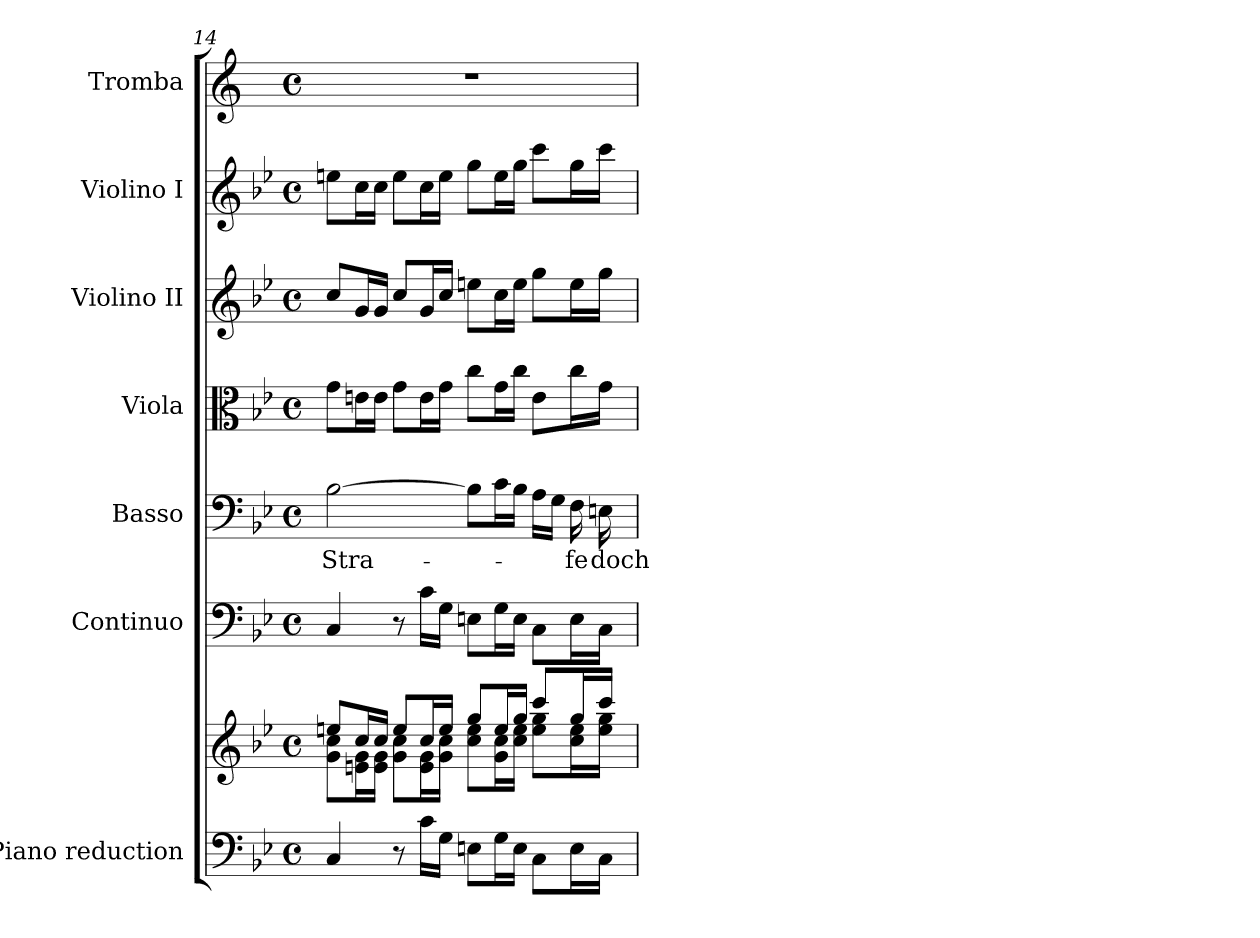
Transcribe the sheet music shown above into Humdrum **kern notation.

**kern	**kern	**kern	**kern	**text	**kern	**kern	**kern	**kern
*part7	*part7	*part6	*part5	*part5	*part4	*part3	*part2	*part1
*staff8	*staff7	*staff6	*staff5	*staff5	*staff4	*staff3	*staff2	*staff1
*I"Piano reduction	*	*I"Continuo	*I"Basso	*	*I"Viola	*I"Violino II	*I"Violino I	*I"Tromba
*I'Pno	*	*	*	*	*	*	*	*
*clefF4	*clefG2	*clefF4	*clefF4	*	*clefC3	*clefG2	*clefG2	*clefG2
*	*	*	*	*	*	*	*	*ITrd1c2
*k[b-e-]	*k[b-e-]	*k[b-e-]	*k[b-e-]	*	*k[b-e-]	*k[b-e-]	*k[b-e-]	*k[b-e-]
*M4/4	*M4/4	*M4/4	*M4/4	*	*M4/4	*M4/4	*M4/4	*M4/4
*met(c)	*met(c)	*met(c)	*met(c)	*	*met(c)	*met(c)	*met(c)	*met(c)
=14	=14	=14	=14	=14	=14	=14	=14	=14
*	*^	*	*	*	*	*	*	*
!	!	!	!	!	!LO:LY:b	!	!	!	!
4C/	8een/L	8g\ 8cc\L	4C/	[2B-\	Stra-	8g\L	8cc/L	8een\L	1r
.	16cc/L	16en\ 16g\L	.	.	.	16en\L	16g/L	16cc\L	.
.	16cc/JJ	16e\ 16g\JJ	.	.	.	16e\JJ	16g/JJ	16cc\JJ	.
8r	8ee/L	8g\ 8cc\L	8r	.	.	8g\L	8cc/L	8ee\L	.
16c\LL	16cc/L	16e\ 16g\L	16c\LL	.	.	16e\L	16g/L	16cc\L	.
16G\JJ	16ee/JJ	16g\ 16cc\JJ	16G\JJ	.	.	16g\JJ	16cc/JJ	16ee\JJ	.
8En\L	8gg/L	8cc\ 8ee\L	8En\L	8B-\L]	.	8cc\L	8een\L	8gg\L	.
16G\L	16ee/L	16g\ 16cc\L	16G\L	16c\L	.	16g\L	16cc\L	16ee\L	.
16E\JJ	16gg/JJ	16cc\ 16ee\JJ	16E\JJ	16B-\JJ	.	16cc\JJ	16ee\JJ	16gg\JJ	.
8C\L	8ccc/L	8ee\ 8gg\L	8C\L	16A\LL	.	8e\L	8gg\L	8ccc\L	.
.	.	.	.	16G\JJ	.	.	.	.	.
!	!	!	!	!	!LO:LY:b	!	!	!	!
16E\L	16gg/L	16cc\ 16ee\L	16E\L	16F\	-fe	16cc\L	16ee\L	16gg\L	.
!	!	!	!	!	!LO:LY:b	!	!	!	!
16C\JJ	16ccc/JJ	16ee\ 16gg\JJ	16C\JJ	16En\	doch	16g\JJ	16gg\JJ	16ccc\JJ	.
*	*v	*v	*	*	*	*	*	*	*
=	=	=	=	=	=	=	=	=
*-	*-	*-	*-	*-	*-	*-	*-	*-
